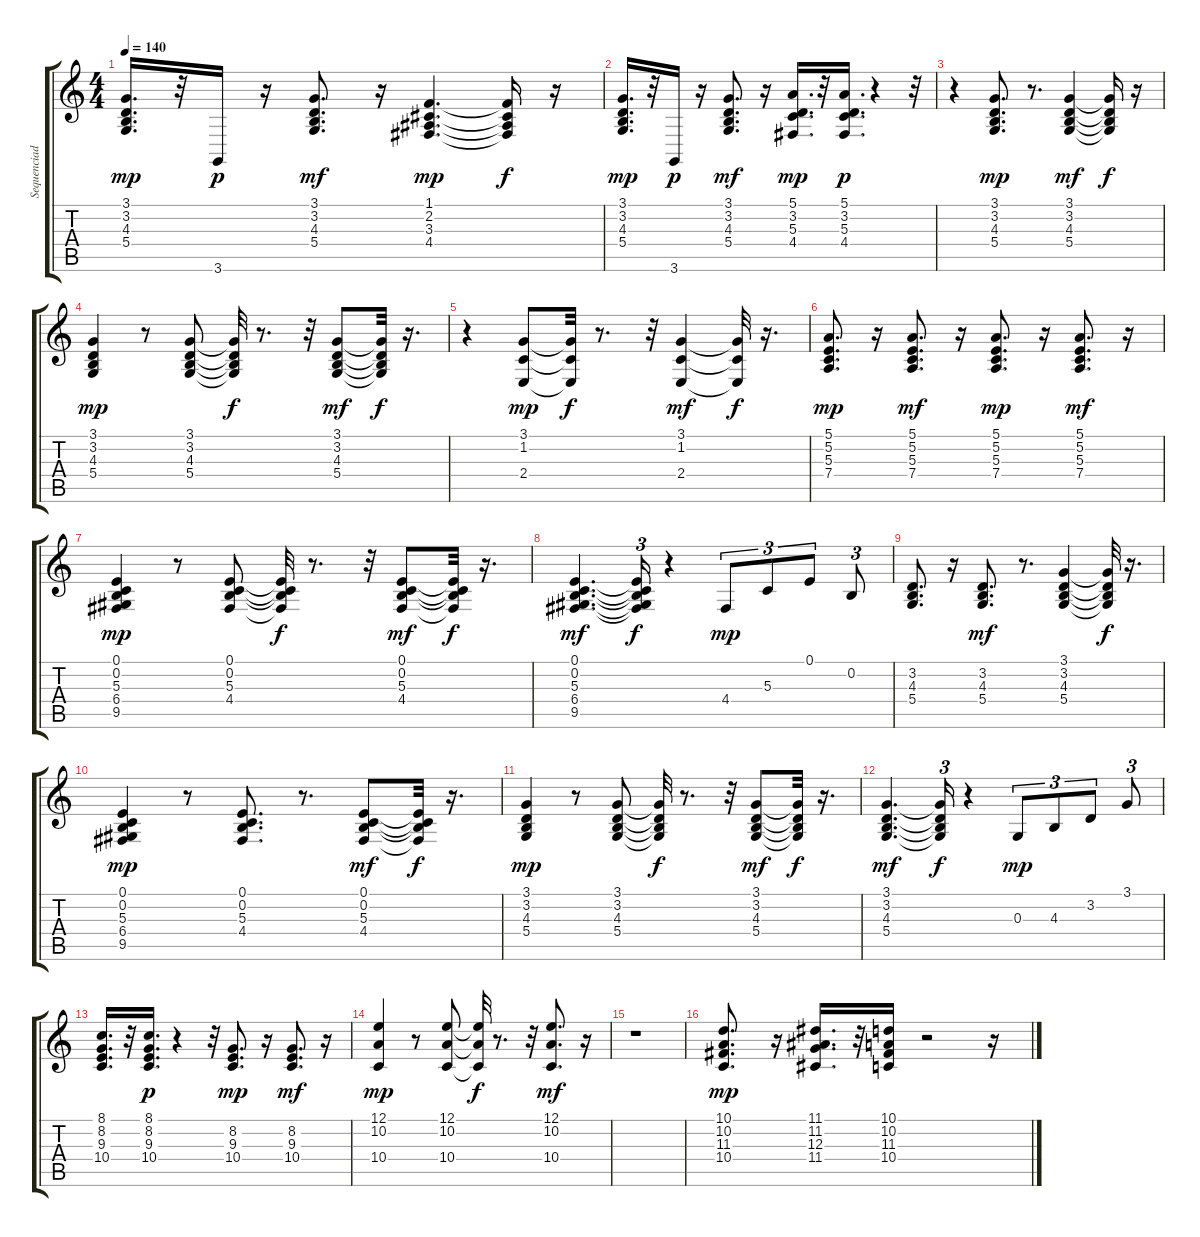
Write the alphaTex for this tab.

\track ("Sequenciada por" "Sequenciad") {instrument electricpiano1}
\staff {score tabs}
\tuning (E4 B3 G3 D3 A2 E2) {hide}
\ts (4 4)
\tempo 140
\clef g2
\ks c
(3.1 3.2 4.3 5.4).16{d dy mp} r.32 3.6.16{dy p} r.16 (3.1 3.2 4.3 5.4).8{d dy mf} r.16 (1.1 2.2 3.3 4.4).4{d dy mp} (1.1{t} 2.2{t} 3.3{t} 4.4{t}).16{dy f} r.16 |
(3.1 3.2 4.3 5.4).16{d dy mp} r.32 3.6.16{dy p} r.16 (3.1 3.2 4.3 5.4).8{d dy mf} r.16 (5.1 3.2 5.3 4.4).16{d dy mp} r.32 (5.1 3.2 5.3 4.4).16{d dy p} r.4 r.32 |
r.4 (3.1 3.2 4.3 5.4).8{d dy mp} r.8{d} (3.1 3.2 4.3 5.4).4{dy mf} (3.1{t} 3.2{t} 4.3{t} 5.4{t}).16{dy f} r.16 |
(3.1 3.2 4.3 5.4).4{dy mp} r.8 (3.1 3.2 4.3 5.4).8 (3.1{t} 3.2{t} 4.3{t} 5.4{t}).32{dy f} r.8{d} r.32 (3.1 3.2 4.3 5.4).8{dy mf} (3.1{t} 3.2{t} 4.3{t} 5.4{t}).32{dy f} r.16{d} |
r.4 (3.1 1.2 2.4).8{dy mp} (3.1{t} 1.2{t} 2.4{t}).32{dy f} r.8{d} r.32 (3.1 1.2 2.4).4{dy mf} (3.1{t} 1.2{t} 2.4{t}).32{dy f} r.16{d} |
(5.1 5.2 5.3 7.4).8{d dy mp} r.16 (5.1 5.2 5.3 7.4).8{d dy mf} r.16 (5.1 5.2 5.3 7.4).8{d dy mp} r.16 (5.1 5.2 5.3 7.4).8{d dy mf} r.16 |
(0.1 0.2 5.3 6.4 9.5).4{dy mp} r.8 (0.1 0.2 5.3 4.4).8 (0.1{t} 0.2{t} 5.3{t} 4.4{t}).32{dy f} r.8{d} r.32 (0.1 0.2 5.3 4.4).8{dy mf} (0.1{t} 0.2{t} 5.3{t} 4.4{t}).32{dy f} r.16{d} |
(0.1 0.2 5.3 6.4 9.5).4{d dy mf} (0.1{t} 0.2{t} 5.3{t} 6.4{t} 9.5{t}).16{tu (3 2) dy f} r.4 4.4.8{tu (3 2) dy mp} 5.3.8{tu (3 2)} 0.1.8{tu (3 2)} 0.2.8{tu (3 2)} |
(3.2 4.3 5.4).8{d} r.16 (3.2 4.3 5.4).8{d dy mf} r.8{d} (3.1 3.2 4.3 5.4).4 (3.1{t} 3.2{t} 4.3{t} 5.4{t}).32{dy f} r.16{d} |
(0.1 0.2 5.3 6.4 9.5).4{dy mp} r.8 (0.1 0.2 5.3 4.4).8{d} r.8{d} (0.1 0.2 5.3 4.4).8{dy mf} (0.1{t} 0.2{t} 5.3{t} 4.4{t}).32{dy f} r.16{d} |
(3.1 3.2 4.3 5.4).4{dy mp} r.8 (3.1 3.2 4.3 5.4).8 (3.1{t} 3.2{t} 4.3{t} 5.4{t}).32{dy f} r.8{d} r.32 (3.1 3.2 4.3 5.4).8{dy mf} (3.1{t} 3.2{t} 4.3{t} 5.4{t}).32{dy f} r.16{d} |
(3.1 3.2 4.3 5.4).4{d dy mf} (3.1{t} 3.2{t} 4.3{t} 5.4{t}).16{tu (3 2) dy f} r.4 0.3.8{tu (3 2) dy mp} 4.3.8{tu (3 2)} 3.2.8{tu (3 2)} 3.1.8{tu (3 2)} |
(8.1 8.2 9.3 10.4).16{d} r.32 (8.1 8.2 9.3 10.4).16{d dy p} r.4 r.32 (8.2 9.3 10.4).8{d dy mp} r.16 (8.2 9.3 10.4).8{d dy mf} r.16 |
(12.1 10.2 10.4).4{dy mp} r.8 (12.1 10.2 10.4).8 (12.1{t} 10.2{t} 10.4{t}).32{dy f} r.8{d} r.32 (12.1 10.2 10.4).8{d dy mf} r.16 |
r.1 |
(10.1 10.2 11.3 10.4).8{d dy mp} r.16 (11.1 11.2 12.3 11.4).16{d} r.32 (10.1 10.2 11.3 10.4).16 r.2 r.16
